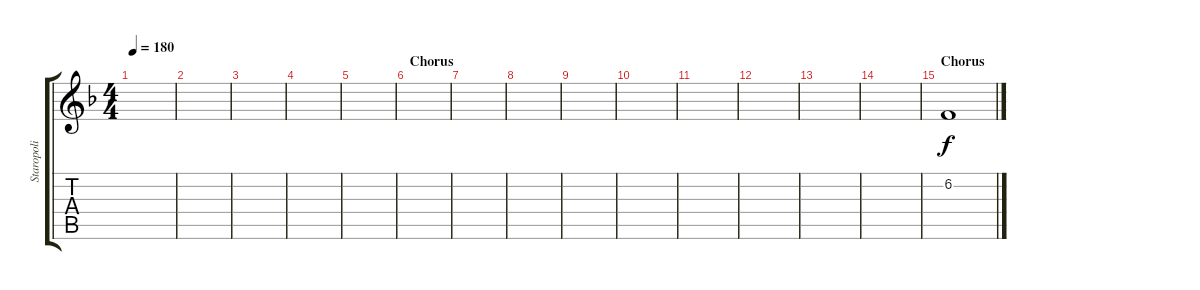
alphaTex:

\track ("Staropoli 2" "Staropoli ") {instrument stringensemble1}
\staff {score tabs}
\tuning (E4 B3 G3 D3 A2 E2) {hide}
\ts (4 4)
\tempo 180
\clef g2
\ks dminor
|
|
|
|
|
\section ("" "Chorus")
|
|
|
|
|
|
|
|
|
\section ("" "Chorus")
6.2.1{volume 14 instrument tubularbells}
